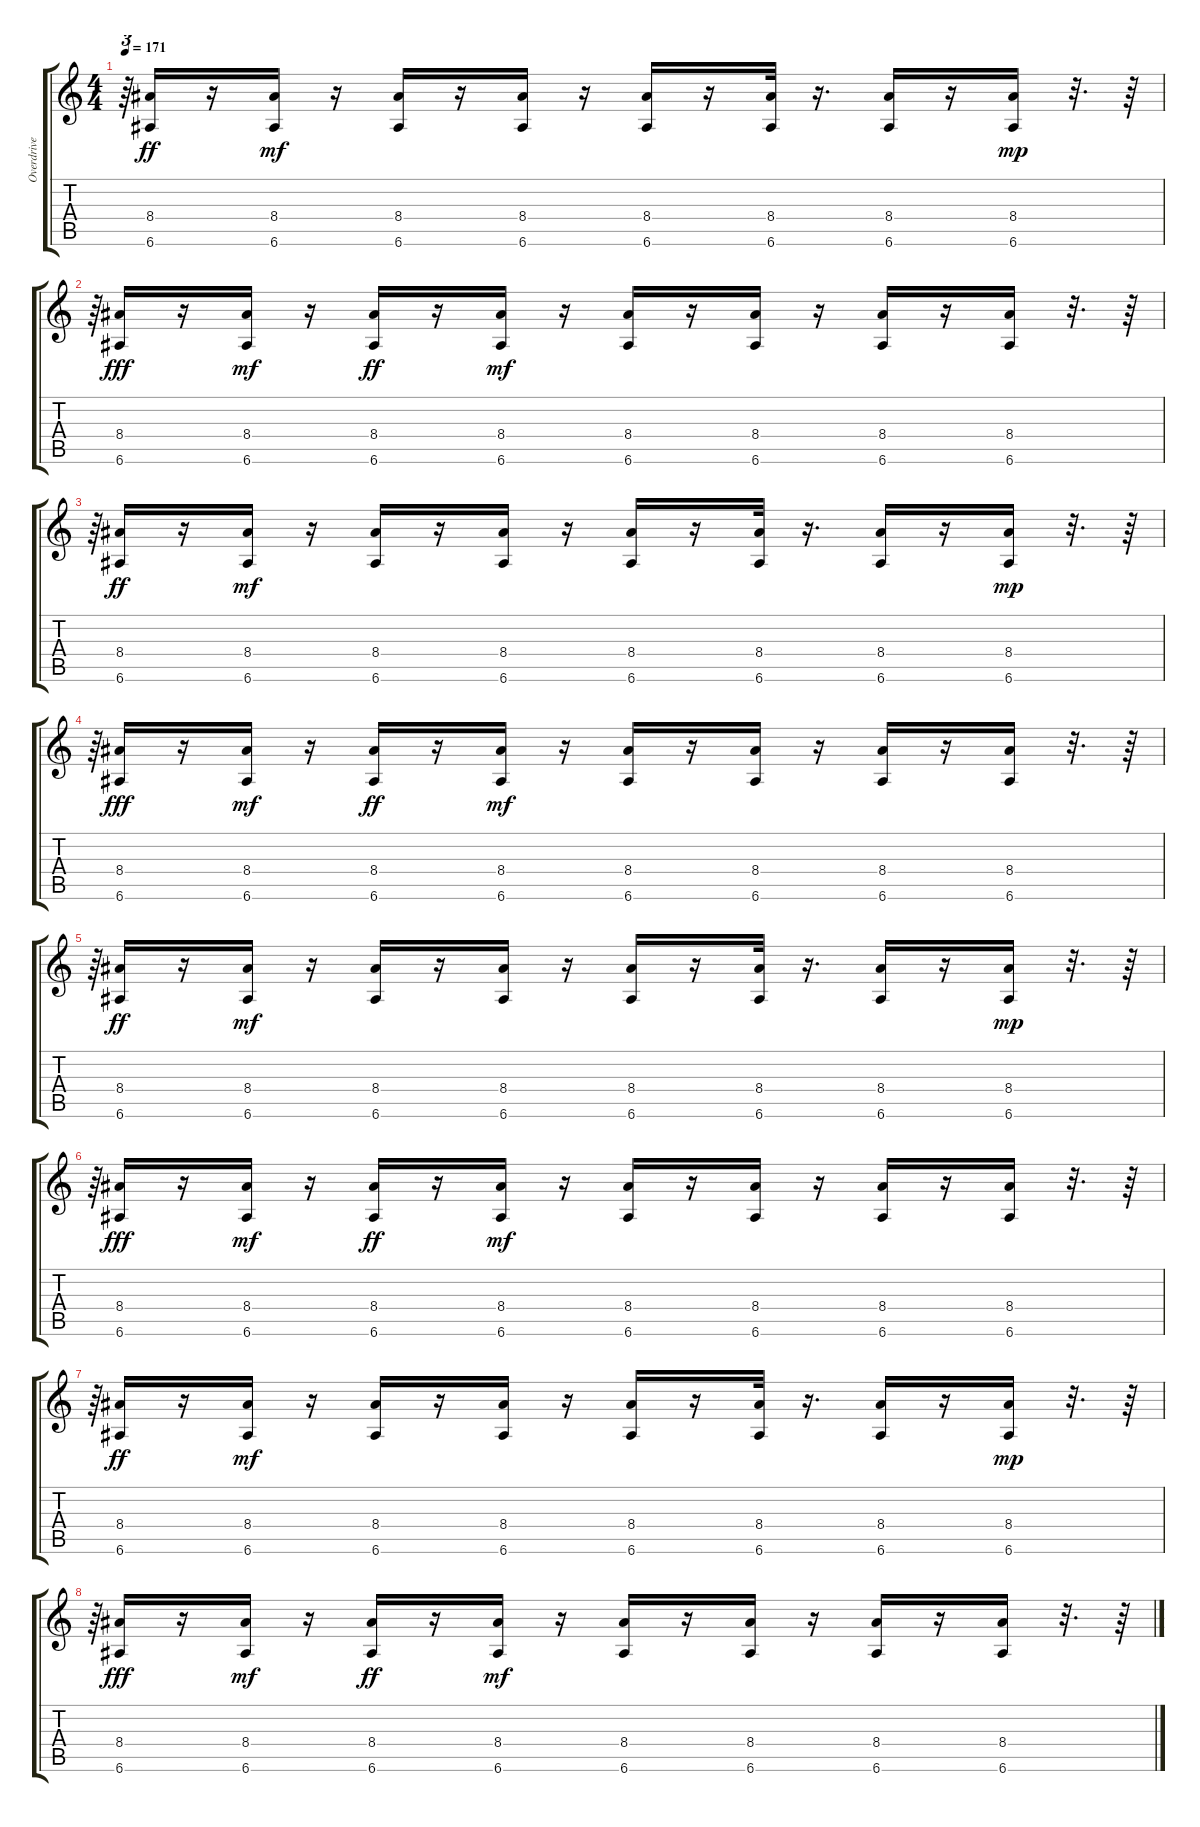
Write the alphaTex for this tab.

\track ("Overdrive" "Overdrive") {instrument overdrivenguitar}
\staff {score tabs}
\tuning (E4 B3 G3 D3 A2 E2) {hide}
\ts (4 4)
\tempo 171
\clef g2
\ks c
r.64{tu (3 2) dy mf} (8.4 6.6).16{dy ff} r.16 (8.4 6.6).16{dy mf} r.16 (8.4 6.6).16 r.16 (8.4 6.6).16 r.16 (8.4 6.6).16 r.16 (8.4 6.6).32 r.16{d} (8.4 6.6).16 r.16 (8.4 6.6).16{dy mp} r.32{d} r.64 |
r.64{tu (3 2)} (8.4 6.6).16{dy fff} r.16 (8.4 6.6).16{dy mf} r.16 (8.4 6.6).16{dy ff} r.16 (8.4 6.6).16{dy mf} r.16 (8.4 6.6).16 r.16 (8.4 6.6).16 r.16 (8.4 6.6).16 r.16 (8.4 6.6).16 r.32{d} r.64 |
r.64{tu (3 2)} (8.4 6.6).16{dy ff} r.16 (8.4 6.6).16{dy mf} r.16 (8.4 6.6).16 r.16 (8.4 6.6).16 r.16 (8.4 6.6).16 r.16 (8.4 6.6).32 r.16{d} (8.4 6.6).16 r.16 (8.4 6.6).16{dy mp} r.32{d} r.64 |
r.64{tu (3 2)} (8.4 6.6).16{dy fff} r.16 (8.4 6.6).16{dy mf} r.16 (8.4 6.6).16{dy ff} r.16 (8.4 6.6).16{dy mf} r.16 (8.4 6.6).16 r.16 (8.4 6.6).16 r.16 (8.4 6.6).16 r.16 (8.4 6.6).16 r.32{d} r.64 |
r.64{tu (3 2)} (8.4 6.6).16{dy ff} r.16 (8.4 6.6).16{dy mf} r.16 (8.4 6.6).16 r.16 (8.4 6.6).16 r.16 (8.4 6.6).16 r.16 (8.4 6.6).32 r.16{d} (8.4 6.6).16 r.16 (8.4 6.6).16{dy mp} r.32{d} r.64 |
r.64{tu (3 2)} (8.4 6.6).16{dy fff} r.16 (8.4 6.6).16{dy mf} r.16 (8.4 6.6).16{dy ff} r.16 (8.4 6.6).16{dy mf} r.16 (8.4 6.6).16 r.16 (8.4 6.6).16 r.16 (8.4 6.6).16 r.16 (8.4 6.6).16 r.32{d} r.64 |
r.64{tu (3 2)} (8.4 6.6).16{dy ff} r.16 (8.4 6.6).16{dy mf} r.16 (8.4 6.6).16 r.16 (8.4 6.6).16 r.16 (8.4 6.6).16 r.16 (8.4 6.6).32 r.16{d} (8.4 6.6).16 r.16 (8.4 6.6).16{dy mp} r.32{d} r.64 |
r.64{tu (3 2)} (8.4 6.6).16{dy fff} r.16 (8.4 6.6).16{dy mf} r.16 (8.4 6.6).16{dy ff} r.16 (8.4 6.6).16{dy mf} r.16 (8.4 6.6).16 r.16 (8.4 6.6).16 r.16 (8.4 6.6).16 r.16 (8.4 6.6).16 r.32{d} r.64
